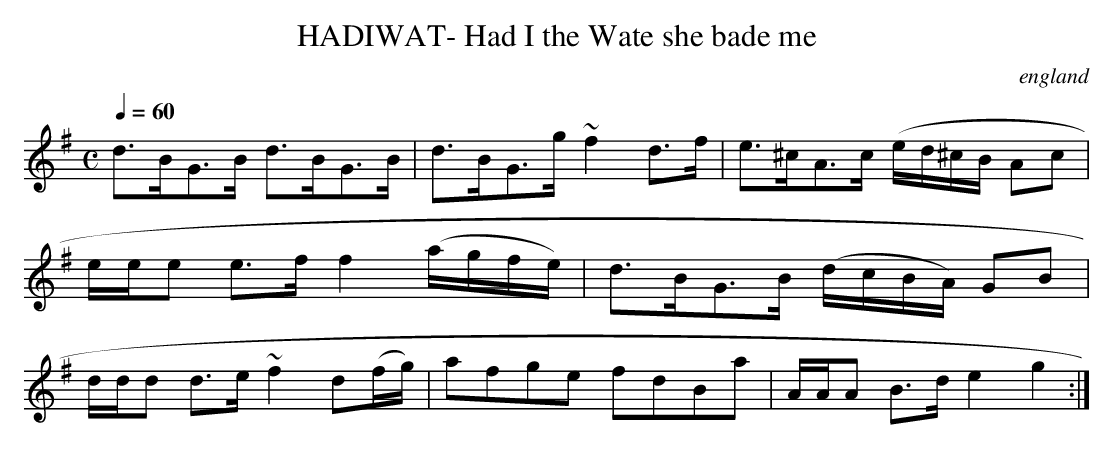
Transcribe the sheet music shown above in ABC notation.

X:1
T:HADIWAT- Had I the Wate she bade me
O:england
Q:1/4=60
L:1/4
M:C
K:G
d3/4B/4G3/4B/4 d3/4B/4G3/4B/4|d3/4B/4G3/4g/4 ~fd3/4f/4|\
e3/4^c/4A3/4c/4 (e/4d/4^c/4B/4 A/c/|\
e/4e/4e/ e3/4f/4 f (a/4g/4f/4e/4)|\
d3/4B/4G3/4B/4 (d/4c/4B/4A/4) G/B/|\
d/4d/4d/ d3/4e/4 ~fd/(f/4g/4)|\
a/f/g/e/ f/d/B/a/|A/4A/4A/ B3/4d/4eg:|]
